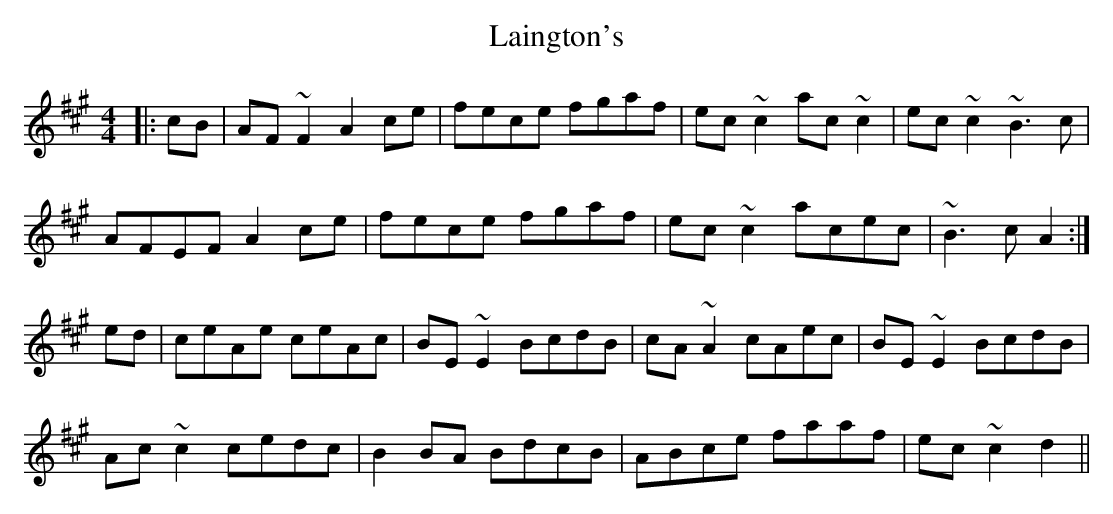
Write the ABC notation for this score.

X:1
T: Laington's
M: 4/4
L: 1/8
K: Amaj
|:cB|AF~F2 A2ce|fece fgaf|ec~c2 ac~c2|ec~c2 ~B3c|
AFEF A2ce|fece fgaf|ec~c2 acec|~B3c A2:|
ed|ceAe ceAc|BE~E2 BcdB|cA~A2 cAec|BE~E2 BcdB|
Ac~c2 cedc|B2BA BdcB|ABce faaf|ec~c2 d2||
